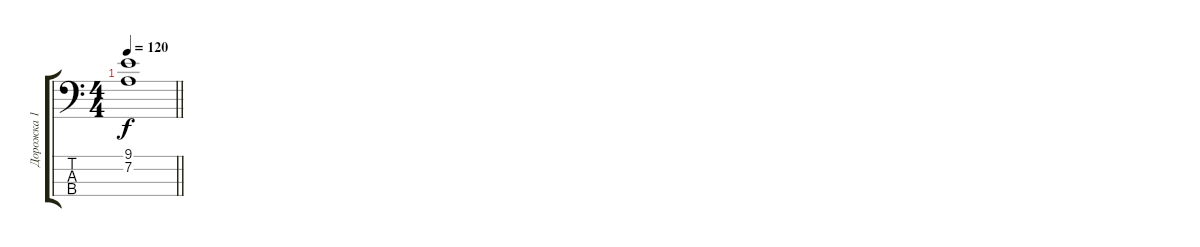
\track ("Дорожка 1" "Дорожка 1") {instrument electricbassfinger}
\staff {score tabs}
\tuning (G2 D2 A1 D1) {hide}
\ts (4 4)
\tempo 120
\clef f4
\barLineRight lightlight
\ks c
(9.1{t} 7.2{t}).1{dy f}
